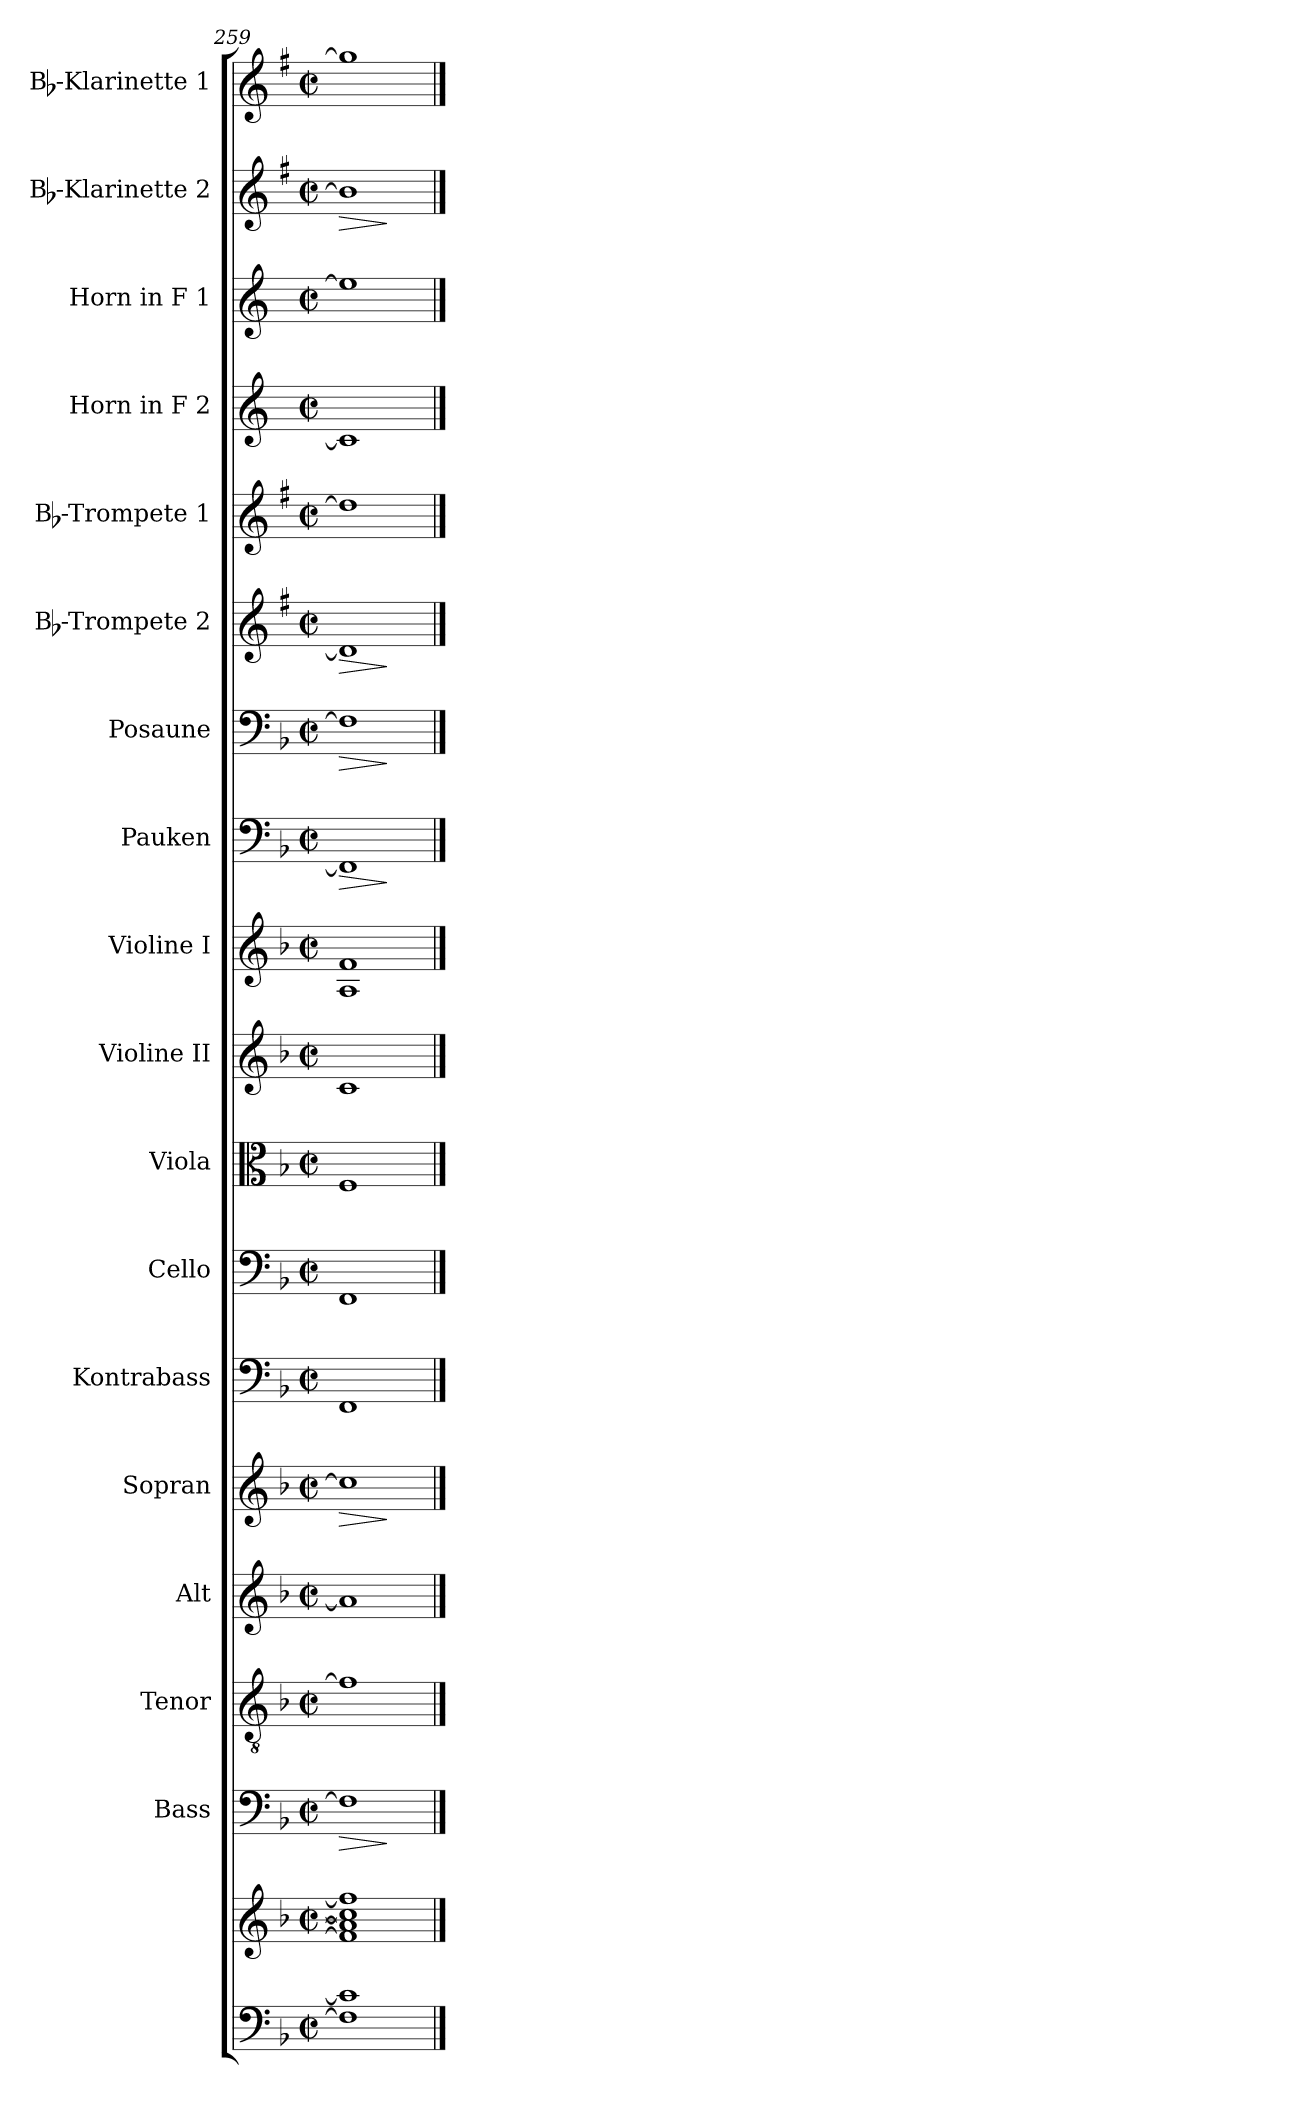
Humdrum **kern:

**kern	**kern	**kern	**dynam	**kern	**kern	**kern	**dynam	**kern	**kern	**kern	**kern	**kern	**kern	**dynam	**kern	**dynam	**kern	**dynam	**kern	**kern	**kern	**kern	**dynam	**kern
*part18	*part18	*part17	*part17	*part16	*part15	*part14	*part14	*part13	*part12	*part11	*part10	*part9	*part8	*part8	*part7	*part7	*part6	*part6	*part5	*part4	*part3	*part2	*part2	*part1
*staff19	*staff18	*staff17	*staff17	*staff16	*staff15	*staff14	*staff14	*staff13	*staff12	*staff11	*staff10	*staff9	*staff8	*staff8	*staff7	*staff7	*staff6	*staff6	*staff5	*staff4	*staff3	*staff2	*staff2	*staff1
*	*	*I"Bass	*	*I"Tenor	*I"Alt	*I"Sopran	*	*I"Kontrabass	*I"Cello	*I"Viola	*I"Violine II	*I"Violine I	*I"Pauken	*	*I"Posaune	*	*I"Bb-Trompete 2	*	*I"Bb-Trompete 1	*I"Horn in F 2	*I"Horn in F 1	*I"Bb-Klarinette 2	*	*I"Bb-Klarinette 1
*	*	*I'B.	*	*I'T.	*I'A.	*I'S.	*	*I'Kb.	*	*I'Vla.	*I'Vl. II	*I'Vl. I	*I'Pk.	*	*I'Pos.	*	*I'Bb Trp. 2	*	*I'Bb Trp. 1	*	*	*I'Bb Kl. 2	*	*I'Bb Kl. 1
*clefF4	*clefG2	*clefF4	*	*clefGv2	*clefG2	*clefG2	*	*clefF4	*clefF4	*clefC3	*clefG2	*clefG2	*clefF4	*	*clefF4	*	*clefG2	*	*clefG2	*clefG2	*clefG2	*clefG2	*	*clefG2
*	*	*	*	*	*	*	*	*ITrd7c12	*	*	*	*	*	*	*	*	*ITrd1c2	*	*ITrd1c2	*ITrd4c7	*ITrd4c7	*ITrd1c2	*	*ITrd1c2
*k[b-]	*k[b-]	*k[b-]	*	*k[b-]	*k[b-]	*k[b-]	*	*k[b-]	*k[b-]	*k[b-]	*k[b-]	*k[b-]	*k[b-]	*	*k[b-]	*	*k[b-]	*	*k[b-]	*k[b-]	*k[b-]	*k[b-]	*	*k[b-]
*F:	*F:	*F:	*	*F:	*F:	*F:	*	*F:	*F:	*F:	*F:	*F:	*F:	*	*F:	*	*F:	*	*F:	*F:	*F:	*F:	*	*F:
*M2/2	*M2/2	*M2/2	*	*M2/2	*M2/2	*M2/2	*	*M2/2	*M2/2	*M2/2	*M2/2	*M2/2	*M2/2	*	*M2/2	*	*M2/2	*	*M2/2	*M2/2	*M2/2	*M2/2	*	*M2/2
*met(c|)	*met(c|)	*met(c|)	*	*met(c|)	*met(c|)	*met(c|)	*	*met(c|)	*met(c|)	*met(c|)	*met(c|)	*met(c|)	*met(c|)	*	*met(c|)	*	*met(c|)	*	*met(c|)	*met(c|)	*met(c|)	*met(c|)	*	*met(c|)
=259	=259	=259	=259	=259	=259	=259	=259	=259	=259	=259	=259	=259	=259	=259	=259	=259	=259	=259	=259	=259	=259	=259	=259	=259
*^	*^	*	*	*	*	*	*	*	*	*	*	*	*	*	*	*	*	*	*	*	*	*	*	*
!	!	!	!	!	!LO:HP:b	!	!	!	!LO:HP:b	!	!	!	!	!	!	!LO:HP:b	!	!LO:HP:b	!	!LO:HP:b	!	!	!	!	!LO:HP:b	!
1c]	1F]	1cc] 1ff]	1f] 1a]	1F]	>	1f]	1a]	1cc]	>	1FFF	1FF	1F	1c	1A 1f	1FF]	>	1F]	>	1c]	>	1cc]	1F]	1a]	1a]	>	1ff]
*v	*v	*	*	*	*	*	*	*	*	*	*	*	*	*	*	*	*	*	*	*	*	*	*	*	*	*
*	*v	*v	*	*	*	*	*	*	*	*	*	*	*	*	*	*	*	*	*	*	*	*	*	*	*
.	.	.	]	.	.	.	]	.	.	.	.	.	.	]	.	]	.	]	.	.	.	.	]	.
==	==	==	==	==	==	==	==	==	==	==	==	==	==	==	==	==	==	==	==	==	==	==	==	==
*-	*-	*-	*-	*-	*-	*-	*-	*-	*-	*-	*-	*-	*-	*-	*-	*-	*-	*-	*-	*-	*-	*-	*-	*-
